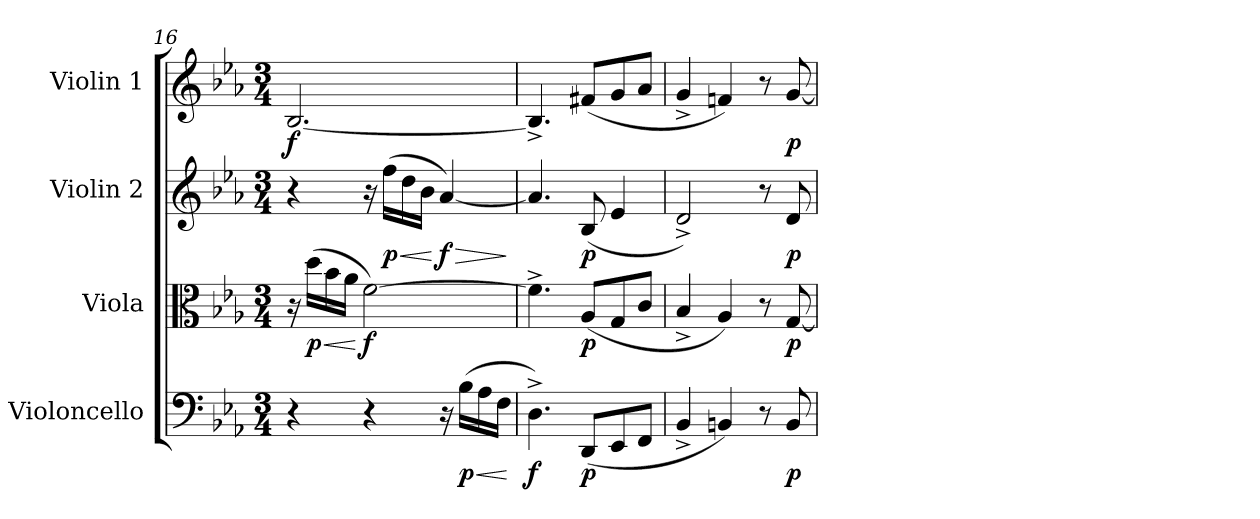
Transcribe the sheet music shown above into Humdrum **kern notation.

**kern	**dynam	**kern	**dynam	**kern	**dynam	**kern	**dynam
*part4	*part4	*part3	*part3	*part2	*part2	*part1	*part1
*staff4	*staff4	*staff3	*staff3	*staff2	*staff2	*staff1	*staff1
*I"Violoncello	*	*I"Viola	*	*I"Violin 2	*	*I"Violin 1	*
*I'Vc	*	*I'Vla	*	*I'Vln	*	*I'Vln	*
*clefF4	*	*clefC3	*	*clefG2	*	*clefG2	*
*k[b-e-a-]	*	*k[b-e-a-]	*	*k[b-e-a-]	*	*k[b-e-a-]	*
*M3/4	*	*M3/4	*	*M3/4	*	*M3/4	*
=16	=16	=16	=16	=16	=16	=16	=16
!	!	!	!	!	!	!	!LO:DY:b
4r	.	16r	.	4r	.	[2.B-/	f
!	!	!	!LO:HP:b	!	!	!	!
!	!	!	!LO:DY:n=1:b	!	!	!	!
.	.	(16dd\LL	< p	.	.	.	.
.	.	16b-\	.	.	.	.	.
.	.	16a-\JJ	.	.	.	.	.
!	!	!	!LO:DY:n=2:b	!	!	!	!
4r	.	[2f\)	[ f	16r	.	.	.
!	!	!	!	!	!LO:HP:b	!	!
!	!	!	!	!	!LO:DY:n=1:b	!	!
.	.	.	.	(16ff\LL	< p	.	.
.	.	.	.	16dd\	.	.	.
.	.	.	.	16b-\JJ	.	.	.
!	!	!	!	!	!LO:HP:n=1:b	!	!
!	!	!	!	!	!LO:DY:n=2:b	!	!
16r	.	.	.	[4a-/)	[ > f	.	.
!	!LO:HP:b	!	!	!	!	!	!
!	!LO:DY:n=1:b	!	!	!	!	!	!
(16B-\LL	< p	.	.	.	.	.	.
16A-\	.	.	.	.	.	.	.
16F\JJ	.	.	.	.	.	.	.
.	[	.	.	.	]	.	.
=17	=17	=17	=17	=17	=17	=17	=17
!	!LO:DY:b	!	!	!	!	!	!
4.D^\)	f	4.f^\]	.	4.a-/]	.	4.B-^/]	.
!	!LO:DY:b	!	!LO:DY:b	!	!LO:DY:b	!	!
(8DD/L	p	(8A-/L	p	(8B-/	p	(8f#X/L	.
8EE-/	.	8G/	.	4e-/	.	8g/	.
8FF/J	.	8c/J	.	.	.	8a-/J	.
=18	=18	=18	=18	=18	=18	=18	=18
4BB-^/	.	4B-^/	.	2d^/)	.	4g^/	.
4BBn/)	.	4A-/)	.	.	.	4fn/)	.
8r	.	8r	.	8r	.	8r	.
!	!LO:DY:b	!	!LO:DY:b	!	!LO:DY:b	!	!LO:DY:b
8BB/	p	[8G/	p	8d/	p	[8g/	p
=	=	=	=	=	=	=	=
*-	*-	*-	*-	*-	*-	*-	*-
